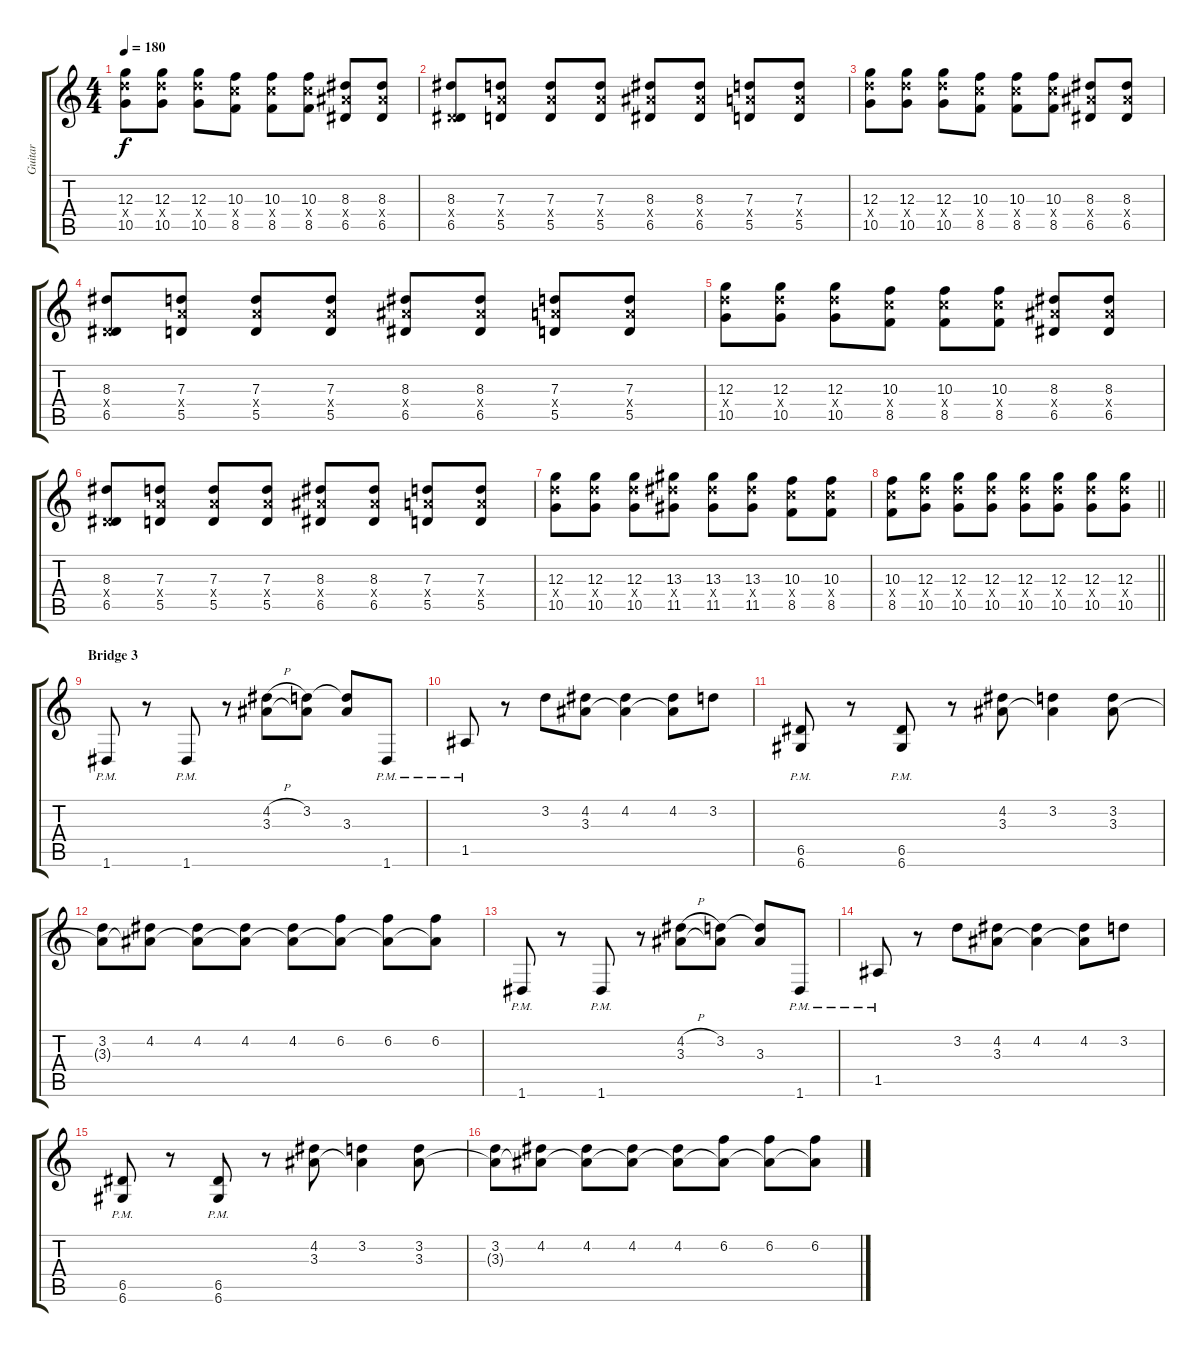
\track ("Guitar" "Guitar") {instrument distortionguitar}
\staff {score tabs}
\tuning (E4 B3 G3 D3 A2 D2) {hide}
\ts (4 4)
\tempo 180
\clef g2
\ks c
(12.3 12.4{x} 10.5).8{dy f volume 11 balance 2} (12.3 12.4{x} 10.5).8 (12.3 12.4{x} 10.5).8 (10.3 10.4{x} 8.5).8 (10.3 10.4{x} 8.5).8 (10.3 10.4{x} 8.5).8 (8.3 8.4{x} 6.5).8 (8.3 8.4{x} 6.5).8 |
(8.3 0.4{x} 6.5).8 (7.3 7.4{x} 5.5).8 (7.3 7.4{x} 5.5).8 (7.3 7.4{x} 5.5).8 (8.3 8.4{x} 6.5).8 (8.3 8.4{x} 6.5).8 (7.3 7.4{x} 5.5).8 (7.3 7.4{x} 5.5).8 |
(12.3 12.4{x} 10.5).8{volume 11 balance 14} (12.3 12.4{x} 10.5).8 (12.3 12.4{x} 10.5).8 (10.3 10.4{x} 8.5).8 (10.3 10.4{x} 8.5).8 (10.3 10.4{x} 8.5).8 (8.3 8.4{x} 6.5).8 (8.3 8.4{x} 6.5).8 |
(8.3 0.4{x} 6.5).8 (7.3 7.4{x} 5.5).8 (7.3 7.4{x} 5.5).8 (7.3 7.4{x} 5.5).8 (8.3 8.4{x} 6.5).8 (8.3 8.4{x} 6.5).8 (7.3 7.4{x} 5.5).8 (7.3 7.4{x} 5.5).8 |
(12.3 12.4{x} 10.5).8{volume 11 balance 2} (12.3 12.4{x} 10.5).8 (12.3 12.4{x} 10.5).8 (10.3 10.4{x} 8.5).8 (10.3 10.4{x} 8.5).8 (10.3 10.4{x} 8.5).8 (8.3 8.4{x} 6.5).8 (8.3 8.4{x} 6.5).8 |
(8.3 0.4{x} 6.5).8 (7.3 7.4{x} 5.5).8 (7.3 7.4{x} 5.5).8 (7.3 7.4{x} 5.5).8 (8.3 8.4{x} 6.5).8 (8.3 8.4{x} 6.5).8 (7.3 7.4{x} 5.5).8 (7.3 7.4{x} 5.5).8 |
(12.3 12.4{x} 10.5).8{volume 11 balance 8} (12.3 12.4{x} 10.5).8 (12.3 12.4{x} 10.5).8 (13.3 13.4{x} 11.5).8 (13.3 13.4{x} 11.5).8 (13.3 13.4{x} 11.5).8 (10.3 10.4{x} 8.5).8 (10.3 10.4{x} 8.5).8 |
\barLineRight lightlight
(10.3 10.4{x} 8.5).8 (12.3 12.4{x} 10.5).8 (12.3 12.4{x} 10.5).8 (12.3 12.4{x} 10.5).8 (12.3 12.4{x} 10.5).8 (12.3 12.4{x} 10.5).8 (12.3 12.4{x} 10.5).8 (12.3 12.4{x} 10.5).8 |
\section ("" "Bridge 3")
1.6{pm}.8{volume 9 balance 6} r.8 1.6{pm}.8 r.8 (4.2{h} 3.3).8 (3.2 3.3{t}).8 (3.2{t} 3.3).8 1.6{pm}.8 |
1.5{pm}.8 r.8 3.2.8 (4.2 3.3).8 (4.2 3.3{t}).4 (4.2 3.3{t}).8 3.2.8 |
(6.5{pm} 6.6{pm}).8 r.8 (6.5{pm} 6.6{pm}).8 r.8 (4.2 3.3).8 (3.2 3.3{t}).4 (3.2 3.3).8 |
(3.2 3.3{t}).8 (4.2 3.3{t}).8 (4.2 3.3{t}).8 (4.2 3.3{t}).8 (4.2 3.3{t}).8 (6.2 3.3{t}).8 (6.2 3.3{t}).8 (6.2 3.3{t}).8 |
1.6{pm}.8 r.8 1.6{pm}.8 r.8 (4.2{h} 3.3).8 (3.2 3.3{t}).8 (3.2{t} 3.3).8 1.6{pm}.8 |
1.5{pm}.8 r.8 3.2.8 (4.2 3.3).8 (4.2 3.3{t}).4 (4.2 3.3{t}).8 3.2.8 |
(6.5{pm} 6.6{pm}).8 r.8 (6.5{pm} 6.6{pm}).8 r.8 (4.2 3.3).8 (3.2 3.3{t}).4 (3.2 3.3).8 |
(3.2 3.3{t}).8 (4.2 3.3{t}).8 (4.2 3.3{t}).8 (4.2 3.3{t}).8 (4.2 3.3{t}).8 (6.2 3.3{t}).8 (6.2 3.3{t}).8 (6.2 3.3{t}).8
